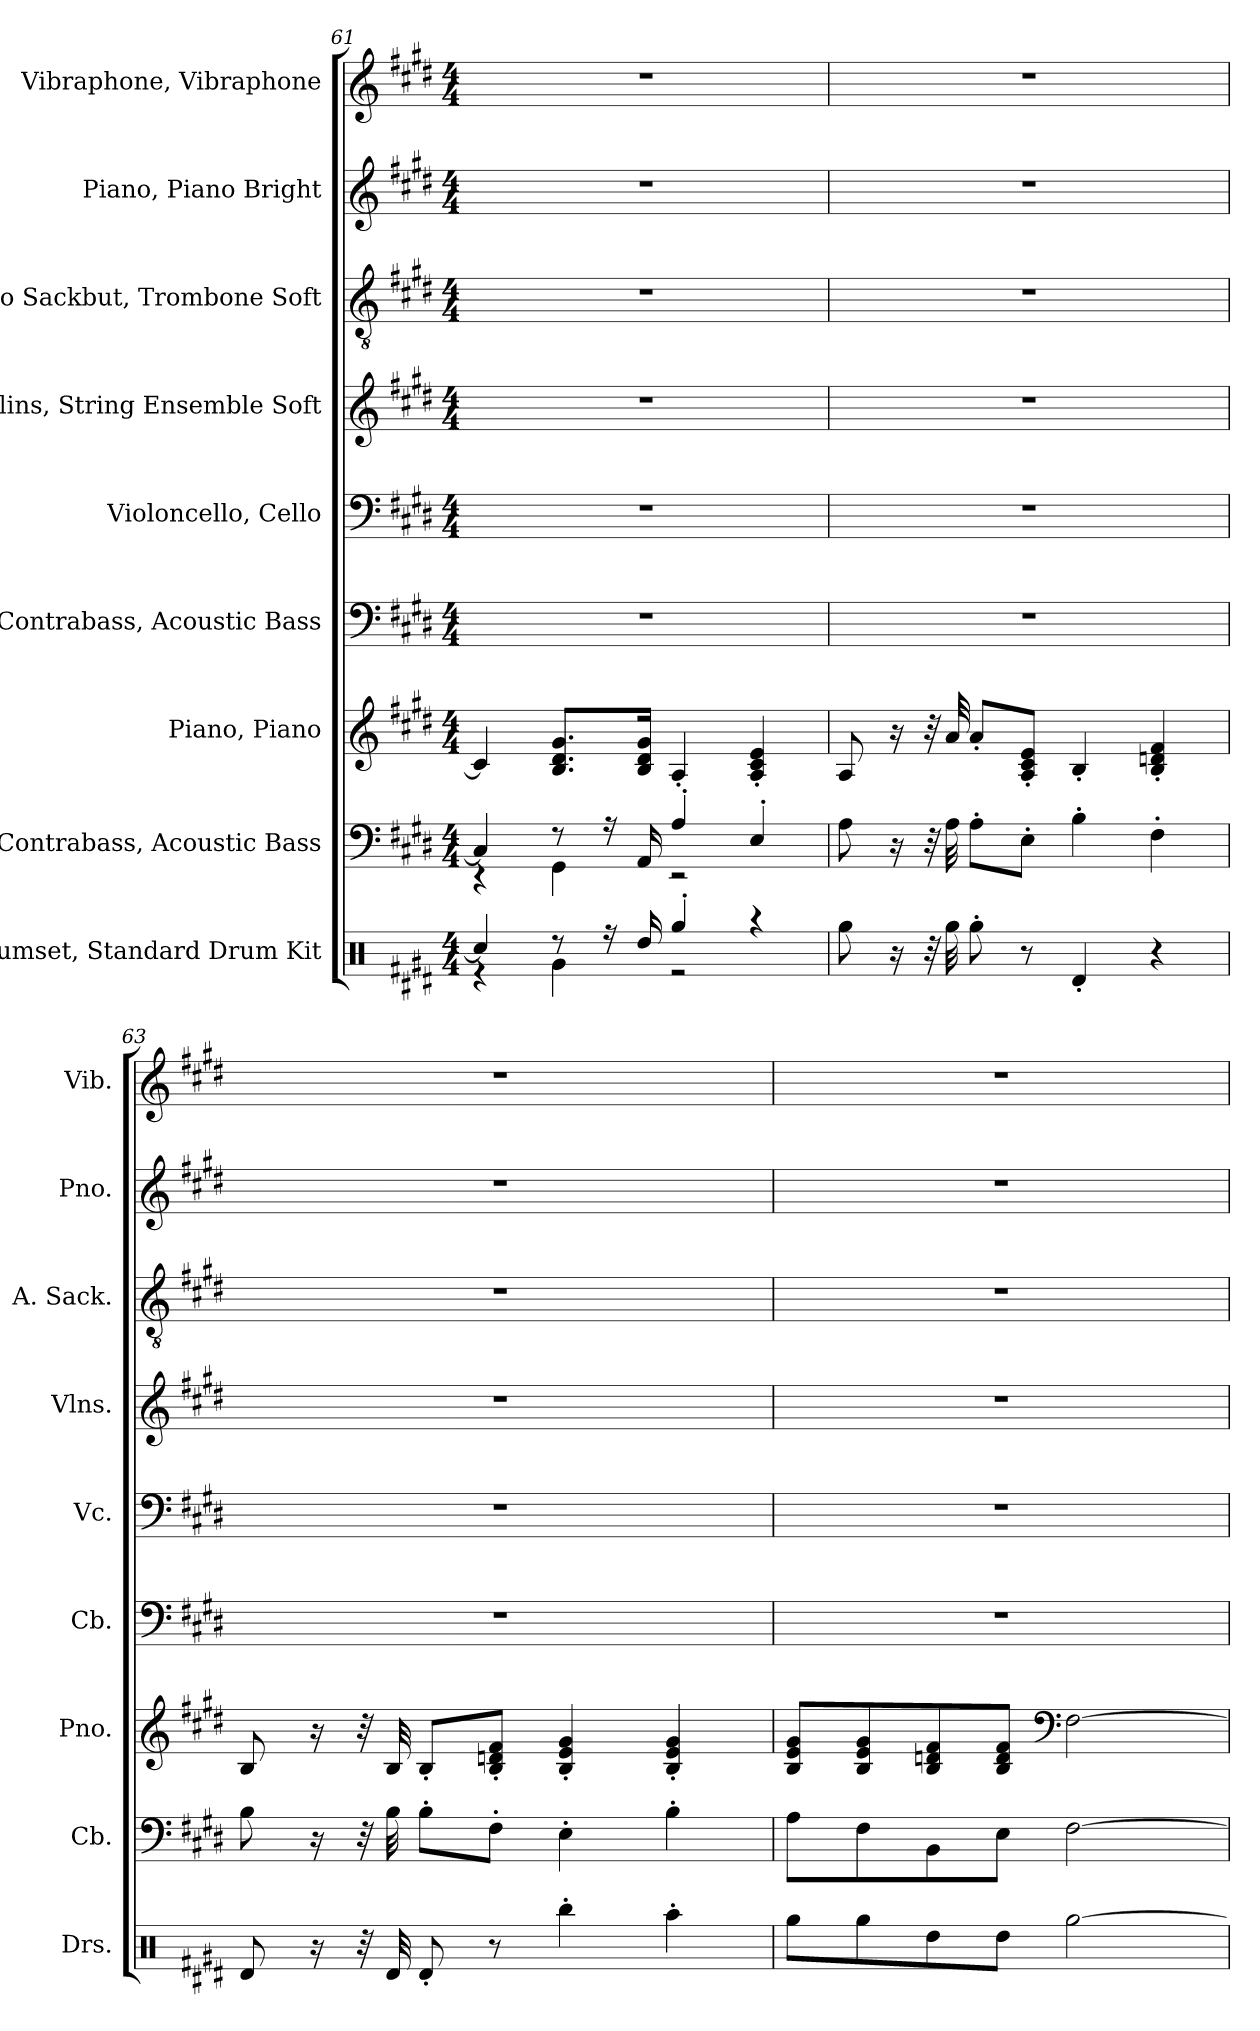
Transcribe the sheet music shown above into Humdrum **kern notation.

**kern	**kern	**kern	**kern	**kern	**kern	**kern	**kern	**kern
*part9	*part8	*part7	*part6	*part5	*part4	*part3	*part2	*part1
*staff9	*staff8	*staff7	*staff6	*staff5	*staff4	*staff3	*staff2	*staff1
*I"Drumset, Standard Drum Kit	*I"Contrabass, Acoustic Bass	*I"Piano, Piano	*I"Contrabass, Acoustic Bass	*I"Violoncello, Cello	*I"Violins, String Ensemble Soft	*I"Alto Sackbut, Trombone Soft	*I"Piano, Piano Bright	*I"Vibraphone, Vibraphone
*I'Drs.	*I'Cb.	*I'Pno.	*I'Cb.	*I'Vc.	*I'Vlns.	*I'A. Sack.	*I'Pno.	*I'Vib.
*clefX	*clefF4	*clefG2	*clefF4	*clefF4	*clefG2	*clefGv2	*clefG2	*clefG2
*	*ITrd7c12	*	*ITrd7c12	*	*	*	*	*
*k[f#c#g#d#]	*k[f#c#g#d#]	*k[f#c#g#d#]	*k[f#c#g#d#]	*k[f#c#g#d#]	*k[f#c#g#d#]	*k[f#c#g#d#]	*k[f#c#g#d#]	*k[f#c#g#d#]
*M4/4	*M4/4	*M4/4	*M4/4	*M4/4	*M4/4	*M4/4	*M4/4	*M4/4
=61	=61	=61	=61	=61	=61	=61	=61	=61
*^	*^	*	*	*	*	*	*	*
4Rcc/]	4r	4CC#/]	4r	4c#/]	1r	1r	1r	1r	1r	1r
8r	4Rg\	8r	4GGG#\	8.B/ 8.d#/ 8.g#/L	.	.	.	.	.	.
16r	.	16r	.	.	.	.	.	.	.	.
16Rdd/	.	16AAA/	.	16B/ 16d#/ 16g#/Jk	.	.	.	.	.	.
4Rgg'/	2r	4AA'/	2r	4A'/	.	.	.	.	.	.
4r	.	4EE'/	.	4A/' 4c#/' 4e/'	.	.	.	.	.	.
*v	*v	*	*	*	*	*	*	*	*	*
*	*v	*v	*	*	*	*	*	*	*
!!LO:PB:g=z
=62	=62	=62	=62	=62	=62	=62	=62	=62
8Rgg\	8AA\	8A/	1r	1r	1r	1r	1r	1r
16r	16r	16r	.	.	.	.	.	.
32r	32r	32r	.	.	.	.	.	.
32Rgg\	32AA\	32a/	.	.	.	.	.	.
8Rgg'\	8AA'\L	8a'/L	.	.	.	.	.	.
8r	8EE'\J	8A/' 8c#/' 8e/'J	.	.	.	.	.	.
4Rd'/	4BB'\	4B'/	.	.	.	.	.	.
4r	4FF#'\	4B/' 4dn/' 4f#/'	.	.	.	.	.	.
=63	=63	=63	=63	=63	=63	=63	=63	=63
8Rd/	8BB\	8B/	1r	1r	1r	1r	1r	1r
16r	16r	16r	.	.	.	.	.	.
32r	32r	32r	.	.	.	.	.	.
32Rd/	32BB\	32B/	.	.	.	.	.	.
8Rd'/	8BB'\L	8B'/L	.	.	.	.	.	.
8r	8FF#'\J	8B/' 8dn/' 8f#/'J	.	.	.	.	.	.
4Rbb'\	4EE'\	4B/' 4e/' 4g#/'	.	.	.	.	.	.
4Raa'\	4BB'\	4B/' 4e/' 4g#/'	.	.	.	.	.	.
=64	=64	=64	=64	=64	=64	=64	=64	=64
8Rgg\L	8AA\L	8B/ 8e/ 8g#/L	1r	1r	1r	1r	1r	1r
8Rgg\	8FF#\	8B/ 8e/ 8g#/	.	.	.	.	.	.
8Rdd\	8BBB\	8B/ 8dn/ 8f#/	.	.	.	.	.	.
8Rdd\J	8EE\J	8B/ 8d/ 8f#/J	.	.	.	.	.	.
*	*	*clefF4	*	*	*	*	*	*
[2Rgg\	[2FF#\	[2F#\	.	.	.	.	.	.
=	=	=	=	=	=	=	=	=
*-	*-	*-	*-	*-	*-	*-	*-	*-
